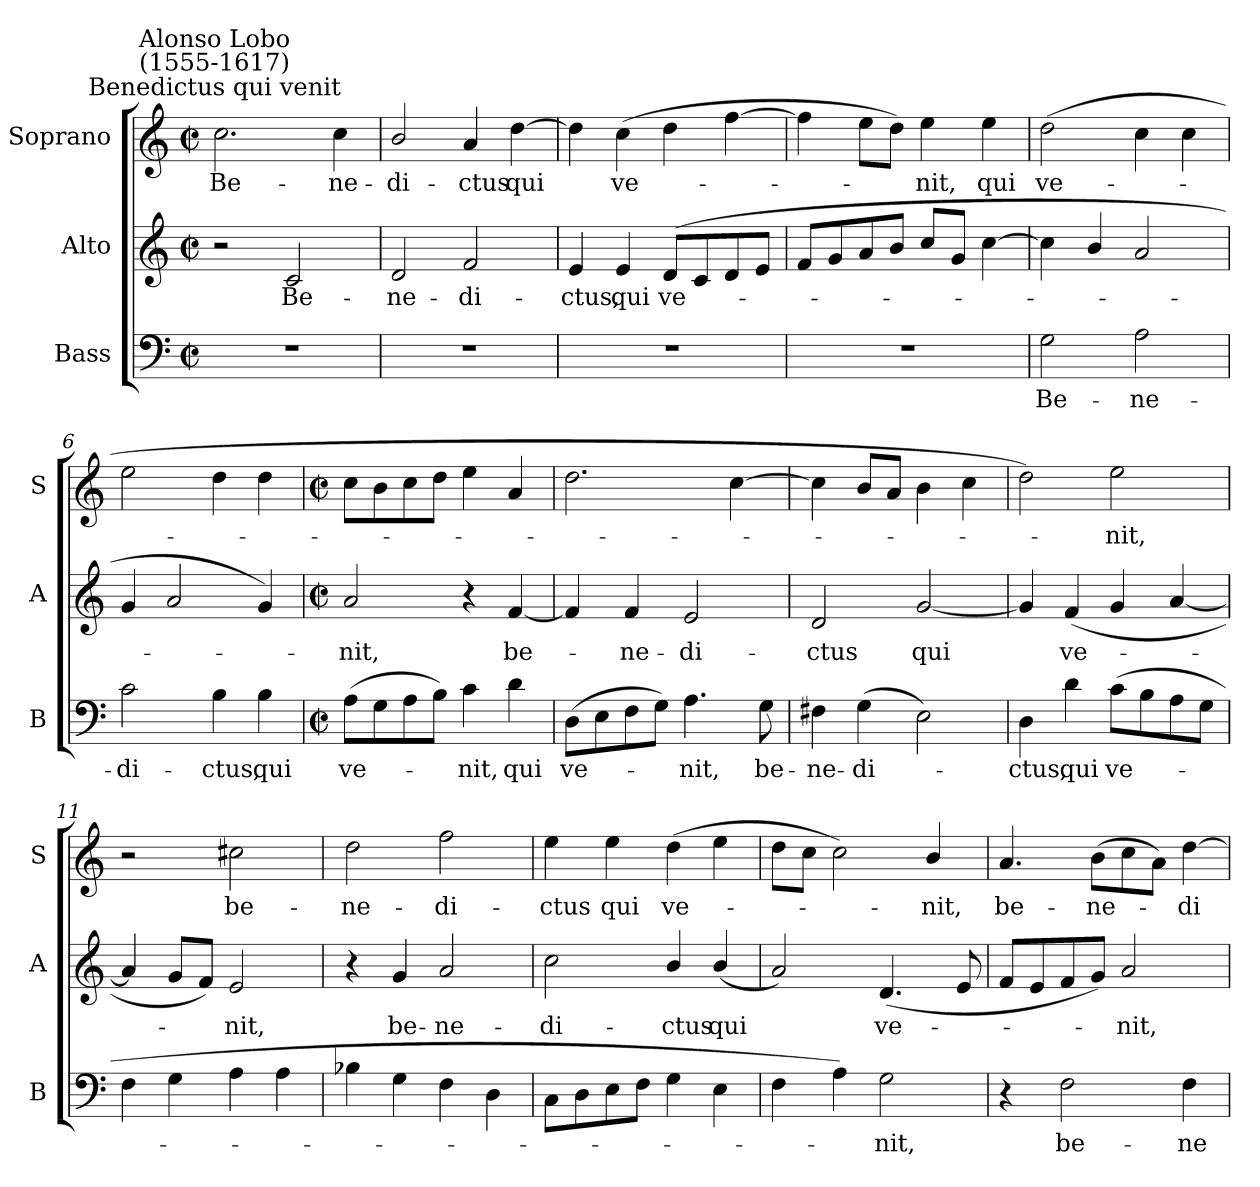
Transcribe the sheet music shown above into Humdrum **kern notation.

**kern	**text	**kern	**text	**kern	**text
*part3	*part3	*part2	*part2	*part1	*part1
*staff3	*staff3	*staff2	*staff2	*staff1	*staff1
*I"Bass	*	*I"Alto	*	*I"Soprano	*
*I'B	*	*I'A	*	*I'S	*
*clefF4	*	*clefG2	*	*clefG2	*
*k[]	*	*k[]	*	*k[]	*
*C:	*	*C:	*	*C:	*
*M2/2	*	*M2/2	*	*M2/2	*
*met(c|)	*	*met(c|)	*	*met(c|)	*
=1	=1	=1	=1	=1	=1
!	!	!	!	!LO:TX:a:cj:t=Benedictus qui venit	!
!	!	!	!	!LO:TX:a:cj:t=Alonso Lobo\n(1555-1617)	!
!	!	!	!	!	!LO:LY:b
1r	.	2r	.	2.cc	Be-
!	!	!	!LO:LY:b	!	!
.	.	2c	Be-	.	.
!	!	!	!	!	!LO:LY:b
.	.	.	.	4cc	-ne-
=2	=2	=2	=2	=2	=2
!	!	!	!LO:LY:b	!	!LO:LY:b
1r	.	2d	-ne-	2b/	-di-
!	!	!	!LO:LY:b	!	!LO:LY:b
.	.	2f	-di-	4a	-ctus
!	!	!	!	!	!LO:LY:b
.	.	.	.	[4dd	qui
=3	=3	=3	=3	=3	=3
!	!	!	!LO:LY:b	!	!
1r	.	4e	-ctus,	4dd]	.
!	!	!	!LO:LY:b	!	!LO:LY:b
.	.	4e	qui	(>4cc	ve-
!	!	!	!LO:LY:b	!	!
.	.	(<8dL	ve-	4dd	.
.	.	8c	.	.	.
.	.	8d	.	[4ff	.
.	.	8eJ	.	.	.
=4	=4	=4	=4	=4	=4
1r	.	8fL	.	4ff]	.
.	.	8g	.	.	.
.	.	8a	.	8eeL	.
.	.	8bJ	.	8ddJ)	.
!	!	!	!	!	!LO:LY:b
.	.	8ccL	.	4ee	nit,
.	.	8gJ	.	.	.
!	!	!	!	!	!LO:LY:b
.	.	[4cc	.	4ee	qui
=5	=5	=5	=5	=5	=5
!	!LO:LY:b	!	!	!	!LO:LY:b
2G	Be-	4cc]	.	(>2dd	ve-
.	.	4b/	.	.	.
!	!LO:LY:b	!	!	!	!
2A	-ne-	2a	.	4cc	.
.	.	.	.	4cc	.
=6	=6	=6	=6	=6	=6
!	!LO:LY:b	!	!	!	!
2c	-di-	4g	.	2ee	.
.	.	2a	.	.	.
!	!LO:LY:b	!	!	!	!
4B	-ctus,	.	.	4dd	.
!	!LO:LY:b	!	!	!	!
4B	qui	4g)	.	4dd	.
!!LO:LB:g=z
=7	=7	=7	=7	=7	=7
*M2/2	*	*M2/2	*	*M2/2	*
*met(c|)	*	*met(c|)	*	*met(c|)	*
!	!LO:LY:b	!	!LO:LY:b	!	!
(>8AL	ve-	2a	nit,	8ccL	.
8G	.	.	.	8b	.
8A	.	.	.	8cc	.
8BJ)	.	.	.	8ddJ	.
!	!LO:LY:b	!	!	!	!
4c	nit,	4r	.	4ee	.
!	!LO:LY:b	!	!LO:LY:b	!	!
4d	qui	[4f	be-	4a	.
=8	=8	=8	=8	=8	=8
!	!LO:LY:b	!	!	!	!
(>8DL	ve-	4f]	.	2.dd	.
8E	.	.	.	.	.
!	!	!	!LO:LY:b	!	!
8F	.	4f	ne-	.	.
8GJ)	.	.	.	.	.
!	!LO:LY:b	!	!LO:LY:b	!	!
4.A	nit,	2e	-di-	.	.
.	.	.	.	[4cc	.
!	!LO:LY:b	!	!	!	!
8G	be-	.	.	.	.
=9	=9	=9	=9	=9	=9
!	!LO:LY:b	!	!LO:LY:b	!	!
4F#X	-ne-	2d	-ctus	4cc]	.
!	!LO:LY:b	!	!	!	!
(>4G	-di-	.	.	8bL	.
.	.	.	.	8aJ	.
!	!	!	!LO:LY:b	!	!
2E)	.	[2g	qui	4b	.
.	.	.	.	4cc	.
=10	=10	=10	=10	=10	=10
!	!LO:LY:b	!	!	!	!
4D	ctus,	4g]	.	2dd)	.
!	!LO:LY:b	!	!LO:LY:b	!	!
4d	qui	(<4f	ve-	.	.
!	!LO:LY:b	!	!	!	!LO:LY:b
(>8cL	ve-	4g	.	2ee	nit,
8B	.	.	.	.	.
8A	.	[4a	.	.	.
8GJ	.	.	.	.	.
=11	=11	=11	=11	=11	=11
4F	.	4a]	.	2r	.
4G	.	8gL	.	.	.
.	.	8fJ)	.	.	.
!	!	!	!LO:LY:b	!	!LO:LY:b
4A	.	2e	nit,	2cc#X	be-
4A	.	.	.	.	.
=12	=12	=12	=12	=12	=12
!	!	!	!	!	!LO:LY:b
4B-X	.	4r	.	2dd	-ne-
!	!	!	!LO:LY:b	!	!
4G	.	4g	be-	.	.
!	!	!	!LO:LY:b	!	!LO:LY:b
4F	.	2a	-ne-	2ff	-di-
4D	.	.	.	.	.
!!LO:LB:g=z
=13	=13	=13	=13	=13	=13
!	!	!	!LO:LY:b	!	!LO:LY:b
8CL	.	2cc	-di-	4ee	-ctus
8D	.	.	.	.	.
!	!	!	!	!	!LO:LY:b
8E	.	.	.	4ee	qui
8FJ	.	.	.	.	.
!	!	!	!LO:LY:b	!	!LO:LY:b
4G	.	4b/	-ctus	(>4dd	ve-
!	!	!	!LO:LY:b	!	!
4E	.	(<4b/	qui	4ee	.
=14	=14	=14	=14	=14	=14
4F	.	2a)	.	8ddL	.
.	.	.	.	8ccJ	.
4A)	.	.	.	2cc)	.
!	!LO:LY:b	!	!LO:LY:b	!	!
2G	nit,	(<4.d	ve-	.	.
!	!	!	!	!	!LO:LY:b
.	.	.	.	4b/	nit,
.	.	8e	.	.	.
=15	=15	=15	=15	=15	=15
!	!	!	!	!	!LO:LY:b
4r	.	8fL	.	4.a	be-
.	.	8e	.	.	.
!	!LO:LY:b	!	!	!	!
2F	be-	8f	.	.	.
!	!	!	!	!	!LO:LY:b
.	.	8gJ)	.	(>8bL	-ne-
!	!	!	!LO:LY:b	!	!
.	.	2a	nit,	8cc	.
.	.	.	.	8aJ)	.
!	!LO:LY:b	!	!	!	!LO:LY:b
4F	-ne-	.	.	[4dd	di-
=	=	=	=	=	=
*-	*-	*-	*-	*-	*-
